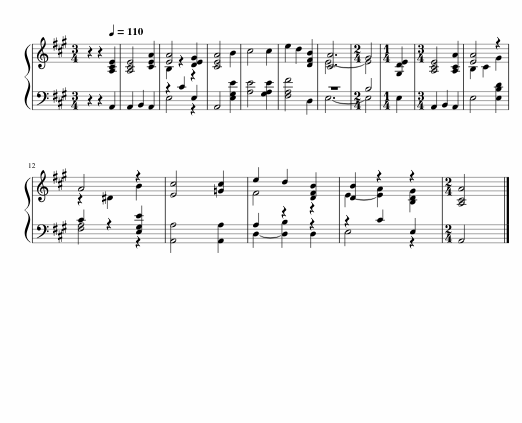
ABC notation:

X:1
%%score { ( 1 3 ) | ( 2 4 ) }
L:1/8
M:3/4
I:linebreak $
K:A
V:1 treble
V:3 treble
V:2 bass
V:4 bass
V:1
 z2 z2[Q:1/4=110] [A,CE]2 | [A,CE]4 [CEA]2 | [EA]4 [DEG]2 | [CEA]4 B2 | c4 c2 | %5
 e2 d2 [DFB]2 | [CA]6 |[M:2/4] G4 |[M:1/4] [G,DE]2 |[M:3/4] [A,CE]4 [A,CA]2 | %10
 [EA]4 z2 |$ A4 z2 | [Ec]4 [=Gc]2 | e2 d2 [DFB]2 | [DB]2 z2 z2 | %15
[M:2/4] [A,CA]4 |] %16
V:2
 z2 z2 A,,2 | A,,2 B,,2 A,,2 | z2 C2 E,2 | A,,4 [E,G,E]2 | [A,E]4 [G,A,E]2 | %5
 [F,A,F]4 D,2 | z6 |[M:2/4] B,4 |[M:1/4] E,2 |[M:3/4] A,,2 B,,2 A,,2 | %10
 E,4 [E,B,D]2 |$ C2 z2 [E,G,E]2 | [A,,A,]4 [A,,A,]2 | A,2 z2 z2 | z2 C2 E,2 | %15
[M:2/4] A,,4 |] %16
V:3
 x6 | x6 | B,2 z2 z2 | x6 | x6 | %5
 x6 | E6- |[M:2/4] E4 |[M:1/4] x2 |[M:3/4] x6 | %10
 B,2 C2 G2 |$ z2 ^D2 B2 | x6 | F4 z2 | E2- [EA]2 [B,DG]2 | %15
[M:2/4] x4 |] %16
V:4
 x6 | x6 | E,4 z2 | x6 | x6 | %5
 x6 | E,6- |[M:2/4] E,4 |[M:1/4] x2 |[M:3/4] x6 | %10
 x6 |$ [F,A,]4 z2 | x6 | D,2- [D,B,]2 D,2 | E,4 z2 | %15
[M:2/4] x4 |] %16
